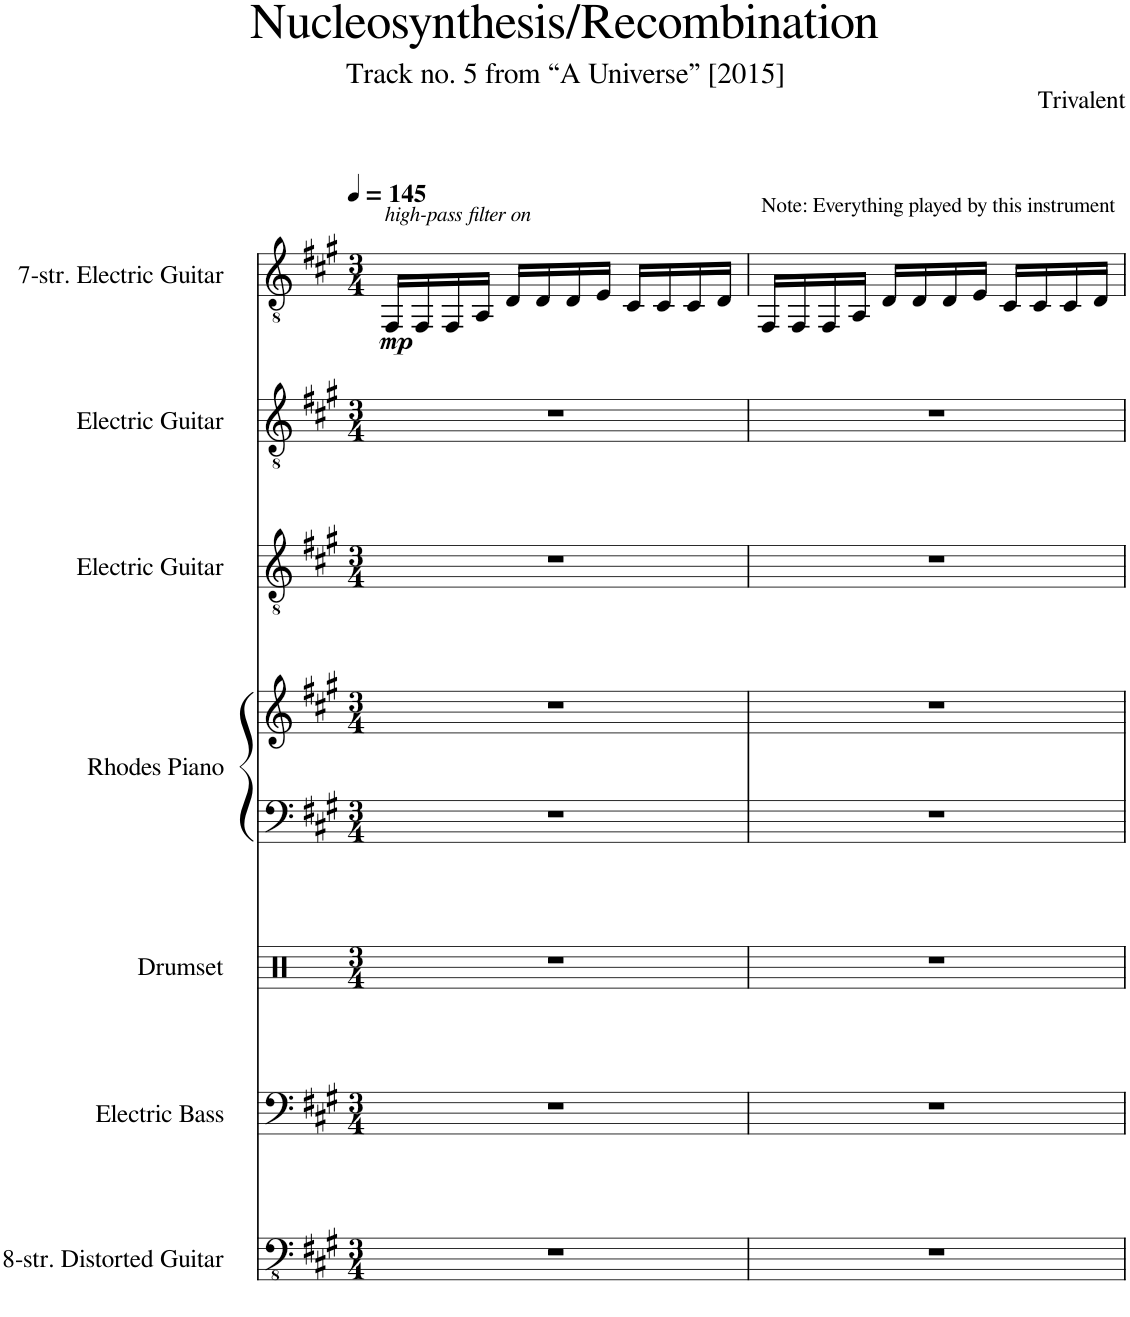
**kern	**kern	**kern	**kern	**kern	**kern	**kern	**kern	**dynam
*part7	*part6	*part5	*part4	*part4	*part3	*part2	*part1	*part1
*staff8	*staff7	*staff6	*staff5	*staff4	*staff3	*staff2	*staff1	*staff1
*I"8-str. Distorted Guitar	*I"Electric Bass	*I"Drumset	*I"Rhodes Piano	*	*I"Electric Guitar	*I"Electric Guitar	*I"7-str. Electric Guitar	*
*I'Dist. 8	*I'El. B.	*I'D. Set	*I'Rhodes	*	*I'El. Guit.	*I'El. Guit.	*	*
*clefFv4	*clefF4	*clefX	*clefF4	*clefG2	*clefGv2	*clefGv2	*clefGv2	*
*	*Trd7c12	*	*	*	*	*	*	*
*k[f#c#g#]	*k[f#c#g#]	*k[]	*k[f#c#g#]	*k[f#c#g#]	*k[f#c#g#]	*k[f#c#g#]	*k[f#c#g#]	*
*M3/4	*M3/4	*M3/4	*M3/4	*M3/4	*M3/4	*M3/4	*M3/4	*
*MM145	*MM145	*MM145	*MM145	*MM145	*MM145	*MM145	*MM145	*
=1	=1	=1	=1	=1	=1	=1	=1	=1
!	!	!	!	!	!	!	!LO:TX:a:i:t=high-pass filter on	!
!	!	!	!	!	!	!	!	!LO:DY:b
2.r	2.r	2.r	2.r	2.r	2.r	2.r	16FF#/LL	mp
.	.	.	.	.	.	.	16FF#/	.
.	.	.	.	.	.	.	16FF#/	.
.	.	.	.	.	.	.	16AA/JJ	.
.	.	.	.	.	.	.	16D/LL	.
.	.	.	.	.	.	.	16D/	.
.	.	.	.	.	.	.	16D/	.
.	.	.	.	.	.	.	16E/JJ	.
.	.	.	.	.	.	.	16C#/LL	.
.	.	.	.	.	.	.	16C#/	.
.	.	.	.	.	.	.	16C#/	.
.	.	.	.	.	.	.	16D/JJ	.
=2	=2	=2	=2	=2	=2	=2	=2	=2
!	!	!	!	!	!	!	!LO:TX:a:t=Note&colon; Everything played by this instrument	!
2.r	2.r	2.r	2.r	2.r	2.r	2.r	16FF#/LL	.
.	.	.	.	.	.	.	16FF#/	.
.	.	.	.	.	.	.	16FF#/	.
.	.	.	.	.	.	.	16AA/JJ	.
.	.	.	.	.	.	.	16D/LL	.
.	.	.	.	.	.	.	16D/	.
.	.	.	.	.	.	.	16D/	.
.	.	.	.	.	.	.	16E/JJ	.
.	.	.	.	.	.	.	16C#/LL	.
.	.	.	.	.	.	.	16C#/	.
.	.	.	.	.	.	.	16C#/	.
.	.	.	.	.	.	.	16D/JJ	.
=	=	=	=	=	=	=	=	=
*-	*-	*-	*-	*-	*-	*-	*-	*-
